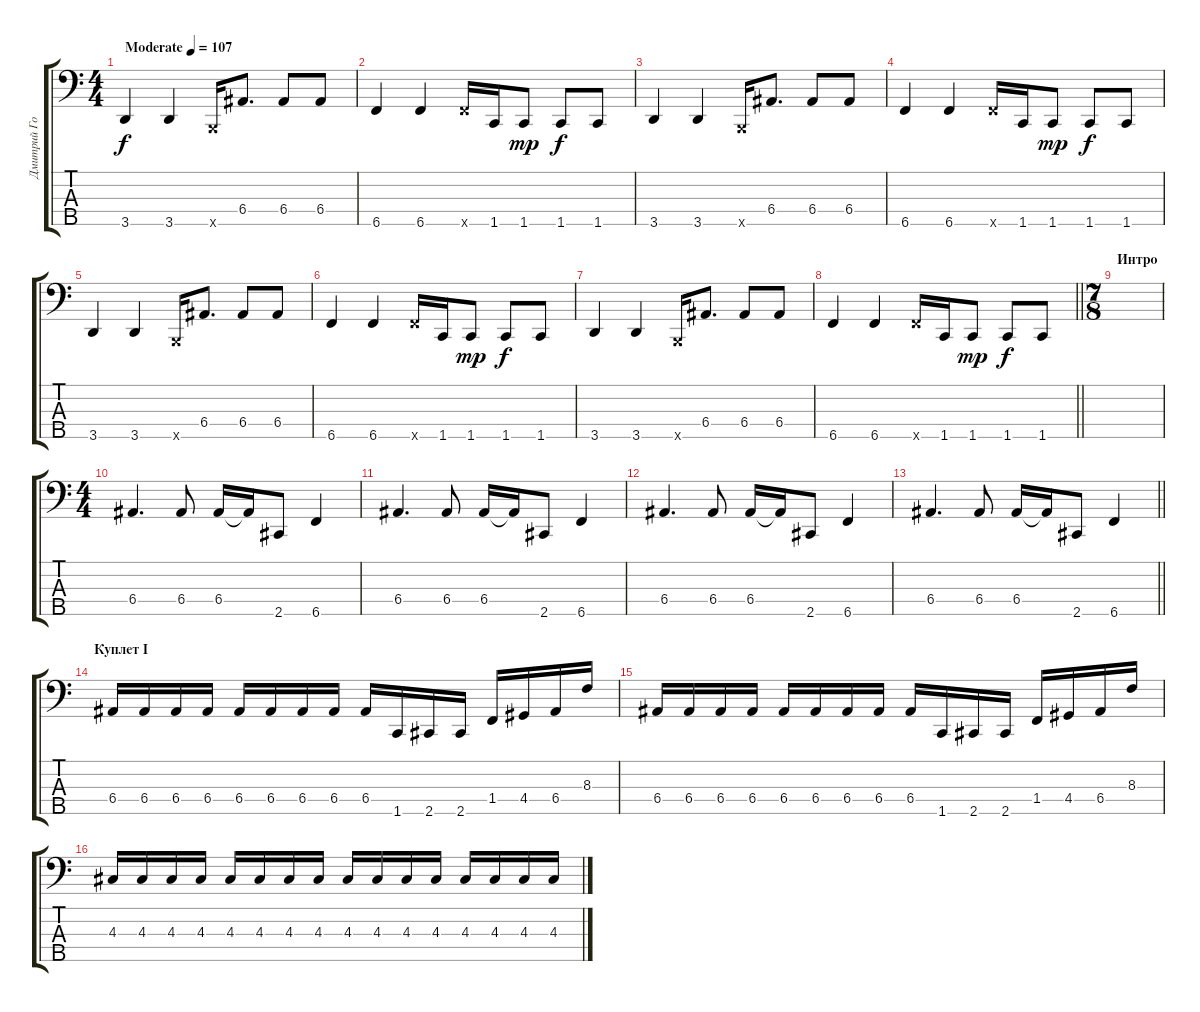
\track ("Дмитрий Голяшев" "Дмитрий Го") {instrument electricbassfinger}
\staff {score tabs}
\tuning (G2 D2 A1 E1 B0) {hide}
\ts (4 4)
\tempo (107 "Moderate")
\clef f4
\ks c
3.5.4{dy f instrument electricbassfinger} 3.5.4 0.5{x}.16 6.4.8{d} 6.4.8 6.4.8 |
6.5.4 6.5.4 6.5{x}.16 1.5.16 1.5.8{dy mp} 1.5.8{dy f} 1.5.8 |
3.5.4 3.5.4 0.5{x}.16 6.4.8{d} 6.4.8 6.4.8 |
6.5.4 6.5.4 6.5{x}.16 1.5.16 1.5.8{dy mp} 1.5.8{dy f} 1.5.8 |
3.5.4 3.5.4 0.5{x}.16 6.4.8{d} 6.4.8 6.4.8 |
6.5.4 6.5.4 6.5{x}.16 1.5.16 1.5.8{dy mp} 1.5.8{dy f} 1.5.8 |
3.5.4 3.5.4 0.5{x}.16 6.4.8{d} 6.4.8 6.4.8 |
\barLineRight lightlight
6.5.4 6.5.4 6.5{x}.16 1.5.16 1.5.8{dy mp} 1.5.8{dy f} 1.5.8 |
\ts (7 8)
\section ("" "Интро")
|
\ts (4 4)
6.4.4{d} 6.4.8 6.4.16 6.4{t}.16 2.5.8 6.5.4 |
6.4.4{d} 6.4.8 6.4.16 6.4{t}.16 2.5.8 6.5.4 |
6.4.4{d} 6.4.8 6.4.16 6.4{t}.16 2.5.8 6.5.4 |
\barLineRight lightlight
6.4.4{d} 6.4.8 6.4.16 6.4{t}.16 2.5.8 6.5.4 |
\section ("" "Куплет I")
6.4.16 6.4.16 6.4.16 6.4.16 6.4.16 6.4.16 6.4.16 6.4.16 6.4.16 1.5.16 2.5.16 2.5.16 1.4.16 4.4.16 6.4.16 8.3.16 |
6.4.16 6.4.16 6.4.16 6.4.16 6.4.16 6.4.16 6.4.16 6.4.16 6.4.16 1.5.16 2.5.16 2.5.16 1.4.16 4.4.16 6.4.16 8.3.16 |
4.3.16 4.3.16 4.3.16 4.3.16 4.3.16 4.3.16 4.3.16 4.3.16 4.3.16 4.3.16 4.3.16 4.3.16 4.3.16 4.3.16 4.3.16 4.3.16
